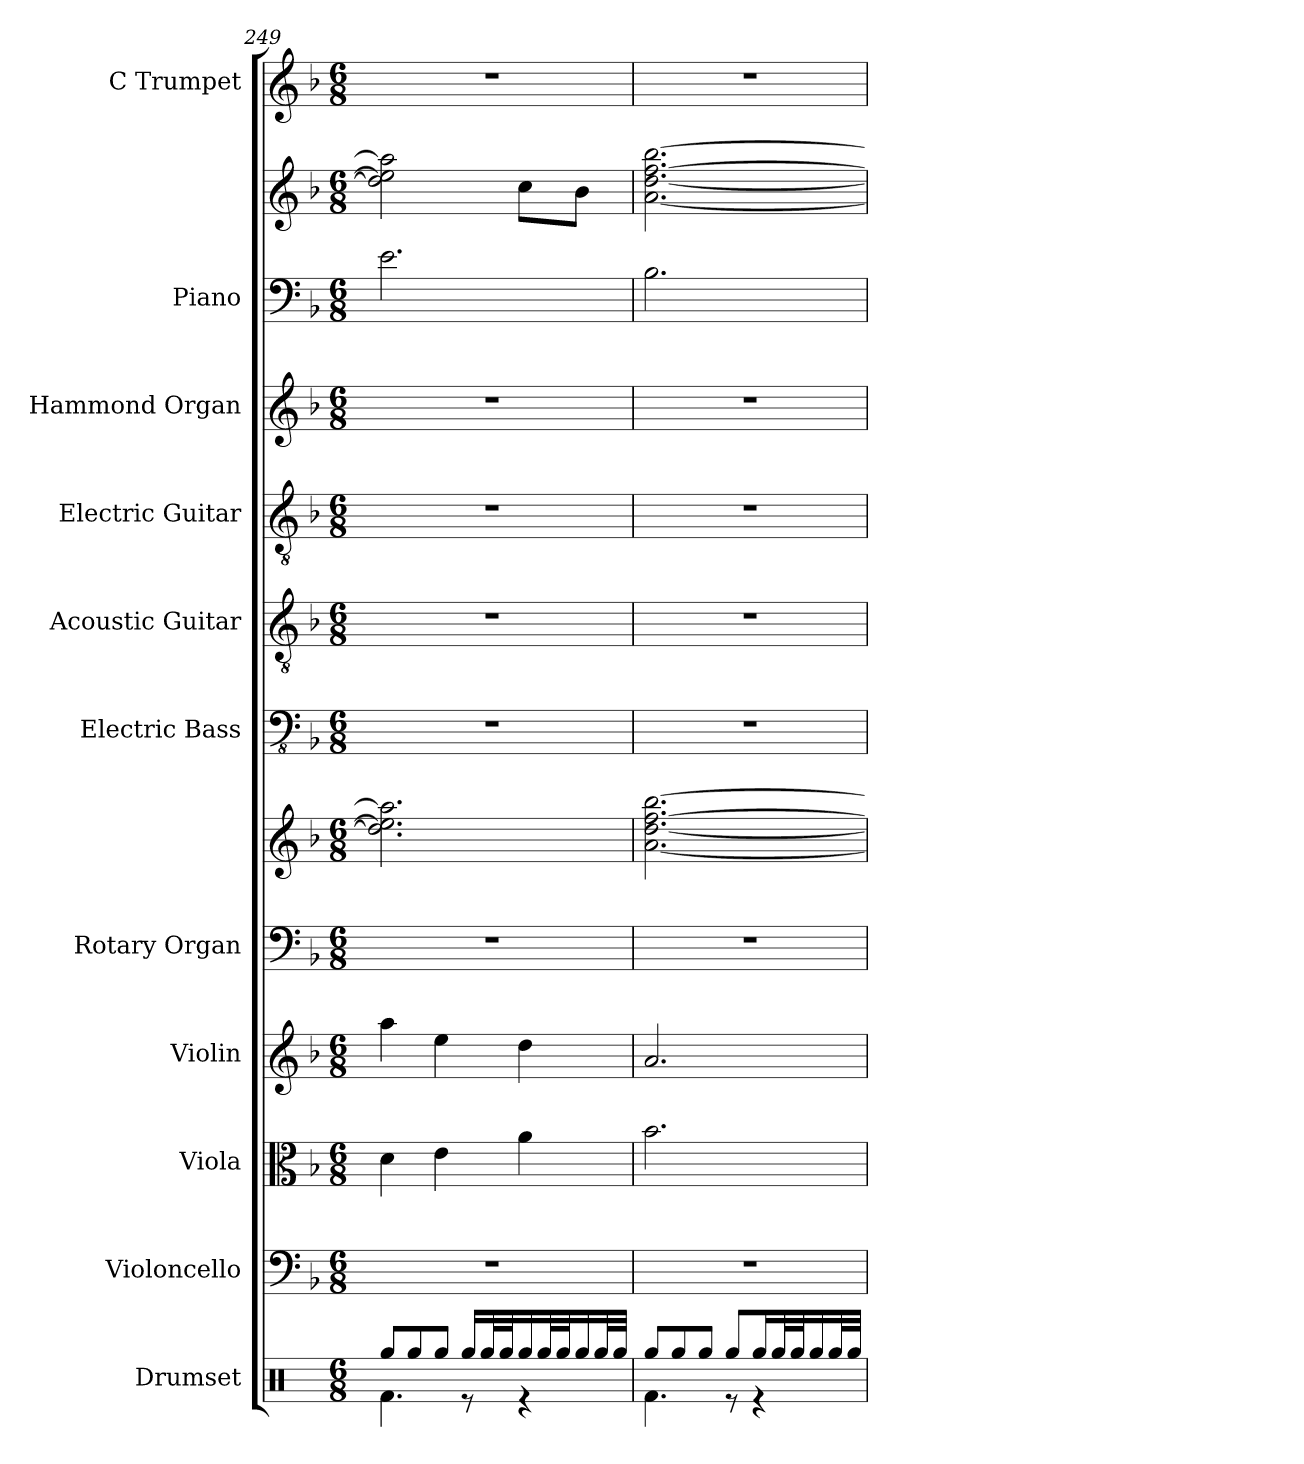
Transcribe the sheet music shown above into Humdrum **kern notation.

**kern	**kern	**kern	**kern	**kern	**kern	**kern	**kern	**kern	**kern	**kern	**kern	**kern
*part11	*part10	*part9	*part8	*part7	*part7	*part6	*part5	*part4	*part3	*part2	*part2	*part1
*staff13	*staff12	*staff11	*staff10	*staff9	*staff8	*staff7	*staff6	*staff5	*staff4	*staff3	*staff2	*staff1
*I"Drumset	*I"Violoncello	*I"Viola	*I"Violin	*I"Rotary Organ	*	*I"Electric Bass	*I"Acoustic Guitar	*I"Electric Guitar	*I"Hammond Organ	*I"Piano	*	*I"C Trumpet
*I'Drs.	*I'Vc.	*I'Vla.	*I'Vln.	*I'Rot. Org.	*	*I'El. B.	*I'Guit.	*I'El. Guit.	*I'Hm. Org.	*I'Pno.	*	*I'C Tpt.
*clefX	*clefF4	*clefC3	*clefG2	*clefF4	*clefG2	*clefFv4	*clefGv2	*clefGv2	*clefG2	*clefF4	*clefG2	*clefG2
*k[]	*k[b-]	*k[b-]	*k[b-]	*k[b-]	*k[b-]	*k[b-]	*k[b-]	*k[b-]	*k[b-]	*k[b-]	*k[b-]	*k[b-]
*M6/8	*M6/8	*M6/8	*M6/8	*M6/8	*M6/8	*M6/8	*M6/8	*M6/8	*M6/8	*M6/8	*M6/8	*M6/8
=249	=249	=249	=249	=249	=249	=249	=249	=249	=249	=249	=249	=249
*^	*	*	*	*	*	*	*	*	*	*	*	*
8Rgg/L	4.Rf\	2.r	4d\	4aa\	2.r	2.dd\] 2.ee\] 2.aa\]	2.r	2.r	2.r	2.r	2.e\	2dd\] 2ee\] 2aa\]	2.r
8Rgg/	.	.	.	.	.	.	.	.	.	.	.	.	.
8Rgg/J	.	.	4e\	4ee\	.	.	.	.	.	.	.	.	.
16Rgg/LL	8r	.	.	.	.	.	.	.	.	.	.	.	.
32Rgg/L	.	.	.	.	.	.	.	.	.	.	.	.	.
32Rgg/J	.	.	.	.	.	.	.	.	.	.	.	.	.
16Rgg/	4r	.	4a\	4dd\	.	.	.	.	.	.	.	8cc\L	.
32Rgg/L	.	.	.	.	.	.	.	.	.	.	.	.	.
32Rgg/J	.	.	.	.	.	.	.	.	.	.	.	.	.
16Rgg/	.	.	.	.	.	.	.	.	.	.	.	8b-\J	.
32Rgg/L	.	.	.	.	.	.	.	.	.	.	.	.	.
32Rgg/JJJ	.	.	.	.	.	.	.	.	.	.	.	.	.
=250	=250	=250	=250	=250	=250	=250	=250	=250	=250	=250	=250	=250	=250
8Rgg/L	4.Rf\	2.r	2.b-\	2.a/	2.r	[2.a\ [2.dd\ [2.ff\ [2.bb-\	2.r	2.r	2.r	2.r	2.B-\	[2.a\ [2.dd\ [2.ff\ [2.bb-\	2.r
8Rgg/	.	.	.	.	.	.	.	.	.	.	.	.	.
8Rgg/J	.	.	.	.	.	.	.	.	.	.	.	.	.
8Rgg/L	8r	.	.	.	.	.	.	.	.	.	.	.	.
16Rgg/L	4r	.	.	.	.	.	.	.	.	.	.	.	.
32Rgg/L	.	.	.	.	.	.	.	.	.	.	.	.	.
32Rgg/J	.	.	.	.	.	.	.	.	.	.	.	.	.
16Rgg/	.	.	.	.	.	.	.	.	.	.	.	.	.
32Rgg/L	.	.	.	.	.	.	.	.	.	.	.	.	.
32Rgg/JJJ	.	.	.	.	.	.	.	.	.	.	.	.	.
*v	*v	*	*	*	*	*	*	*	*	*	*	*	*
=	=	=	=	=	=	=	=	=	=	=	=	=
*-	*-	*-	*-	*-	*-	*-	*-	*-	*-	*-	*-	*-
